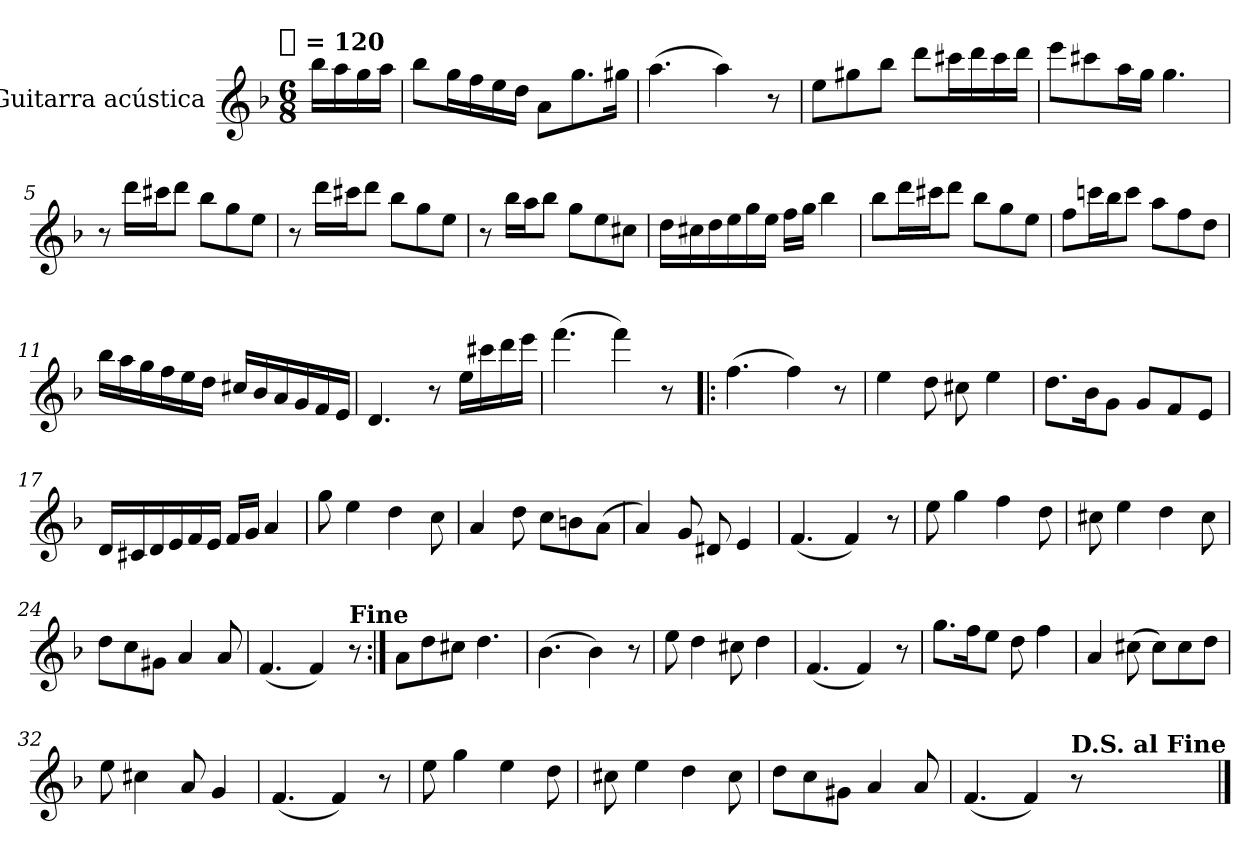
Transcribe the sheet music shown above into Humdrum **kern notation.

**kern
*part1
*staff1
*I"Guitarra acústica
*clefG2
*k[b-]
*d:
!!LO:TX:omd:t=[quarter] = 120
*M6/8
*MM120
=
16bb-LL
16aa
16gg
16aaJJ
=1
8bb-L
16ggL
16ff
16ee
16ddJJ
8aL
8.gg
16gg#XJk
=2
(4.aa
4aa)
8r
=3
8eeL
8gg#X
8bb-J
8dddL
16ccc#XL
16ddd
16ccc#
16dddJJ
=4
8eeeL
8ccc#X
16aaL
16ggJJ
4.gg
=5
8r
16dddLL
16ccc#XJ
8dddJ
8bb-L
8gg
8eeJ
=6
8r
16dddLL
16ccc#XJ
8dddJ
8bb-L
8gg
8eeJ
=7
8r
16bb-LL
16aaJ
8bb-J
8ggL
8ee
8cc#XJ
=8
16ddLL
16cc#X
16dd
16ee
16gg
16eeJJ
16ffLL
16ggJJ
4bb-
=9
8bb-L
16dddL
16ccc#XJ
8dddJ
8bb-L
8gg
8eeJ
=10
8ffL
16cccnL
16bb-J
8cccJ
8aaL
8ff
8ddJ
=11
16bb-LL
16aa
16gg
16ff
16ee
16ddJJ
16cc#XLL
16b-
16a
16g
16f
16eJJ
=12
4.d
8r
16eeLL
16ccc#X
16ddd
16eeeJJ
=13
(4.fff
4fff)
8r
=14!|:
(4.ff
4ff)
8r
=15
4ee
8dd
8cc#X
4ee
=16
8.ddL
16b-K
8gJ
8gL
8f
8eJ
=17
16dLL
16c#X
16d
16e
16f
16eJJ
16fLL
16gJJ
4a
=18
8gg
4ee
4dd
8cc
=19
4a
8dd
8ccL
8bn
(8aJ
=20
4a)
8g
8d#X
4e
=21
(4.f
4f)
8r
=22
8ee
4gg
4ff
8dd
=23
8cc#X
4ee
4dd
8cc#
=24
8ddL
8cc
8g#XJ
4a
8a
=25
(4.f
4f)
!LO:TX:a:B:t=Fine
8r
=26:|!
8aL
8dd
8cc#XJ
4.dd
=27
(4.b-
4b-)
8r
=28
8ee
4dd
8cc#X
4dd
=29
(4.f
4f)
8r
=30
8.ggL
16ffK
8eeJ
8dd
4ff
=31
4a
(8cc#X
8cc#L)
8cc#
8ddJ
=32
8ee
4cc#X
8a
4g
=33
(4.f
4f)
8r
=34
8ee
4gg
4ee
8dd
=35
8cc#X
4ee
4dd
8cc#
=36
8ddL
8cc
8g#XJ
4a
8a
=37
(4.f
4f)
!LO:TX:a:B:t=D.S. al Fine
8r
==
*-
